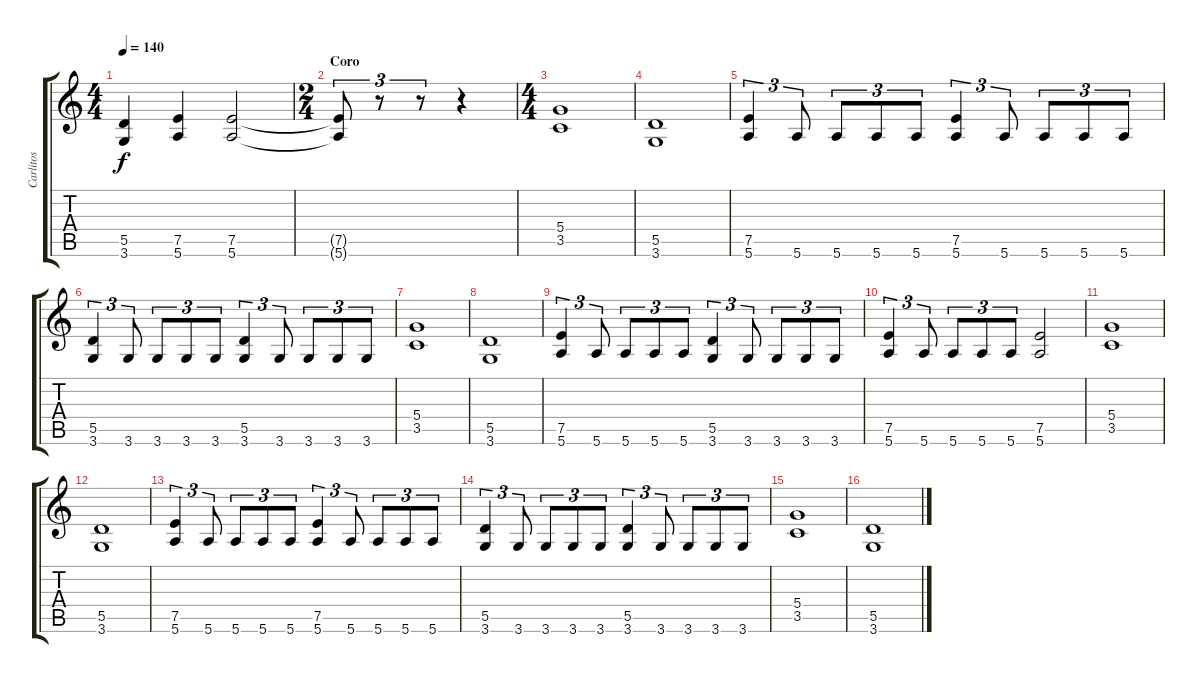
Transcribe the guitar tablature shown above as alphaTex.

\track ("Carlitos" "Carlitos") {instrument overdrivenguitar}
\staff {score tabs}
\tuning (E4 B3 G3 D3 A2 E2) {hide}
\ts (4 4)
\tempo 140
\clef g2
\ks c
(5.5 3.6).4{dy f} (7.5 5.6).4 (7.5 5.6).2 |
\ts (2 4)
\section ("" "Coro")
(7.5{t} 5.6{t}).8{tu (3 2)} r.8{tu (3 2)} r.8{tu (3 2)} r.4 |
\ts (4 4)
(5.4 3.5).1 |
(5.5 3.6).1 |
(7.5 5.6).4{tu (3 2)} 5.6.8{tu (3 2)} 5.6.8{tu (3 2)} 5.6.8{tu (3 2)} 5.6.8{tu (3 2)} (7.5 5.6).4{tu (3 2)} 5.6.8{tu (3 2)} 5.6.8{tu (3 2)} 5.6.8{tu (3 2)} 5.6.8{tu (3 2)} |
(5.5 3.6).4{tu (3 2)} 3.6.8{tu (3 2)} 3.6.8{tu (3 2)} 3.6.8{tu (3 2)} 3.6.8{tu (3 2)} (5.5 3.6).4{tu (3 2)} 3.6.8{tu (3 2)} 3.6.8{tu (3 2)} 3.6.8{tu (3 2)} 3.6.8{tu (3 2)} |
(5.4 3.5).1 |
(5.5 3.6).1 |
(7.5 5.6).4{tu (3 2)} 5.6.8{tu (3 2)} 5.6.8{tu (3 2)} 5.6.8{tu (3 2)} 5.6.8{tu (3 2)} (5.5 3.6).4{tu (3 2)} 3.6.8{tu (3 2)} 3.6.8{tu (3 2)} 3.6.8{tu (3 2)} 3.6.8{tu (3 2)} |
(7.5 5.6).4{tu (3 2)} 5.6.8{tu (3 2)} 5.6.8{tu (3 2)} 5.6.8{tu (3 2)} 5.6.8{tu (3 2)} (7.5 5.6).2 |
(5.4 3.5).1 |
(5.5 3.6).1 |
(7.5 5.6).4{tu (3 2)} 5.6.8{tu (3 2)} 5.6.8{tu (3 2)} 5.6.8{tu (3 2)} 5.6.8{tu (3 2)} (7.5 5.6).4{tu (3 2)} 5.6.8{tu (3 2)} 5.6.8{tu (3 2)} 5.6.8{tu (3 2)} 5.6.8{tu (3 2)} |
(5.5 3.6).4{tu (3 2)} 3.6.8{tu (3 2)} 3.6.8{tu (3 2)} 3.6.8{tu (3 2)} 3.6.8{tu (3 2)} (5.5 3.6).4{tu (3 2)} 3.6.8{tu (3 2)} 3.6.8{tu (3 2)} 3.6.8{tu (3 2)} 3.6.8{tu (3 2)} |
(5.4 3.5).1 |
(5.5 3.6).1
